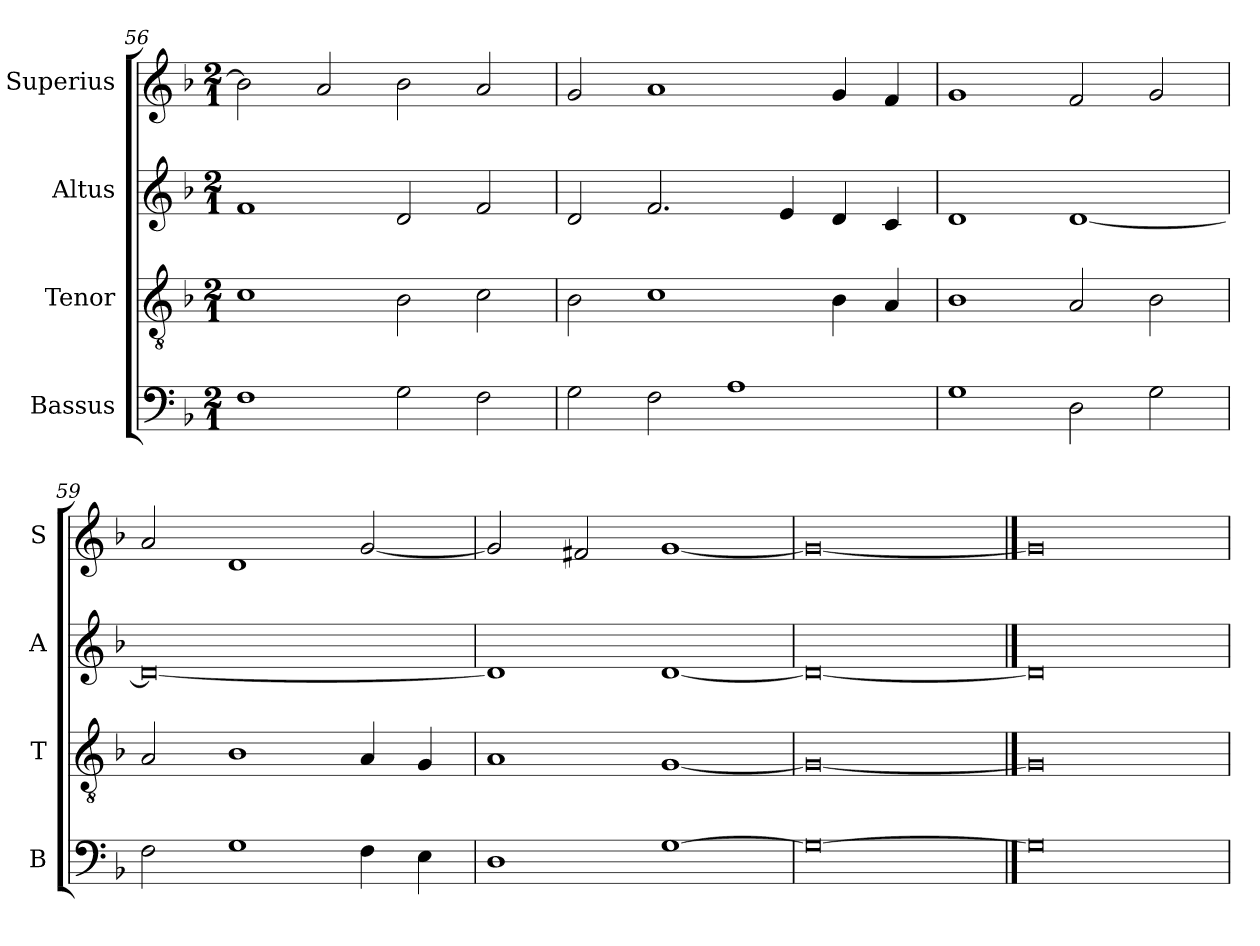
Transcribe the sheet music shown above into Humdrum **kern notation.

**kern	**kern	**kern	**kern
*part4	*part3	*part2	*part1
*staff4	*staff3	*staff2	*staff1
*I"Bassus	*I"Tenor	*I"Altus	*I"Superius
*I'B	*I'T	*I'A	*I'S
*clefF4	*clefGv2	*clefG2	*clefG2
*k[b-]	*k[b-]	*k[b-]	*k[b-]
*F:	*F:	*F:	*F:
*M2/1	*M2/1	*M2/1	*M2/1
=56	=56	=56	=56
1F	1c	1f	2b-]
.	.	.	2a
2G	2B-	2d	2b-
2F	2c	2f	2a
=57	=57	=57	=57
2G	2B-	2d	2g
2F	1c	2.f	1a
1A	.	.	.
.	.	4e	.
.	4B-	4d	4g
.	4A	4c	4f
=58	=58	=58	=58
1G	1B-	1d	1g
2D	2A	[1d	2f
2G	2B-	.	2g
=59	=59	=59	=59
2F	2A	0d_	2a
1G	1B-	.	1d
4F	4A	.	[2g
4E	4G	.	.
=60	=60	=60	=60
1D	1A	1d]	2g]
.	.	.	2f#X
[1G	[1G	[1d	[1g
=61	=61	=61	=61
0G_	0G_	0d_	0g_
==62	==62	==62	==62
0G]	0G]	0d]	0g]
=	=	=	=
*-	*-	*-	*-
